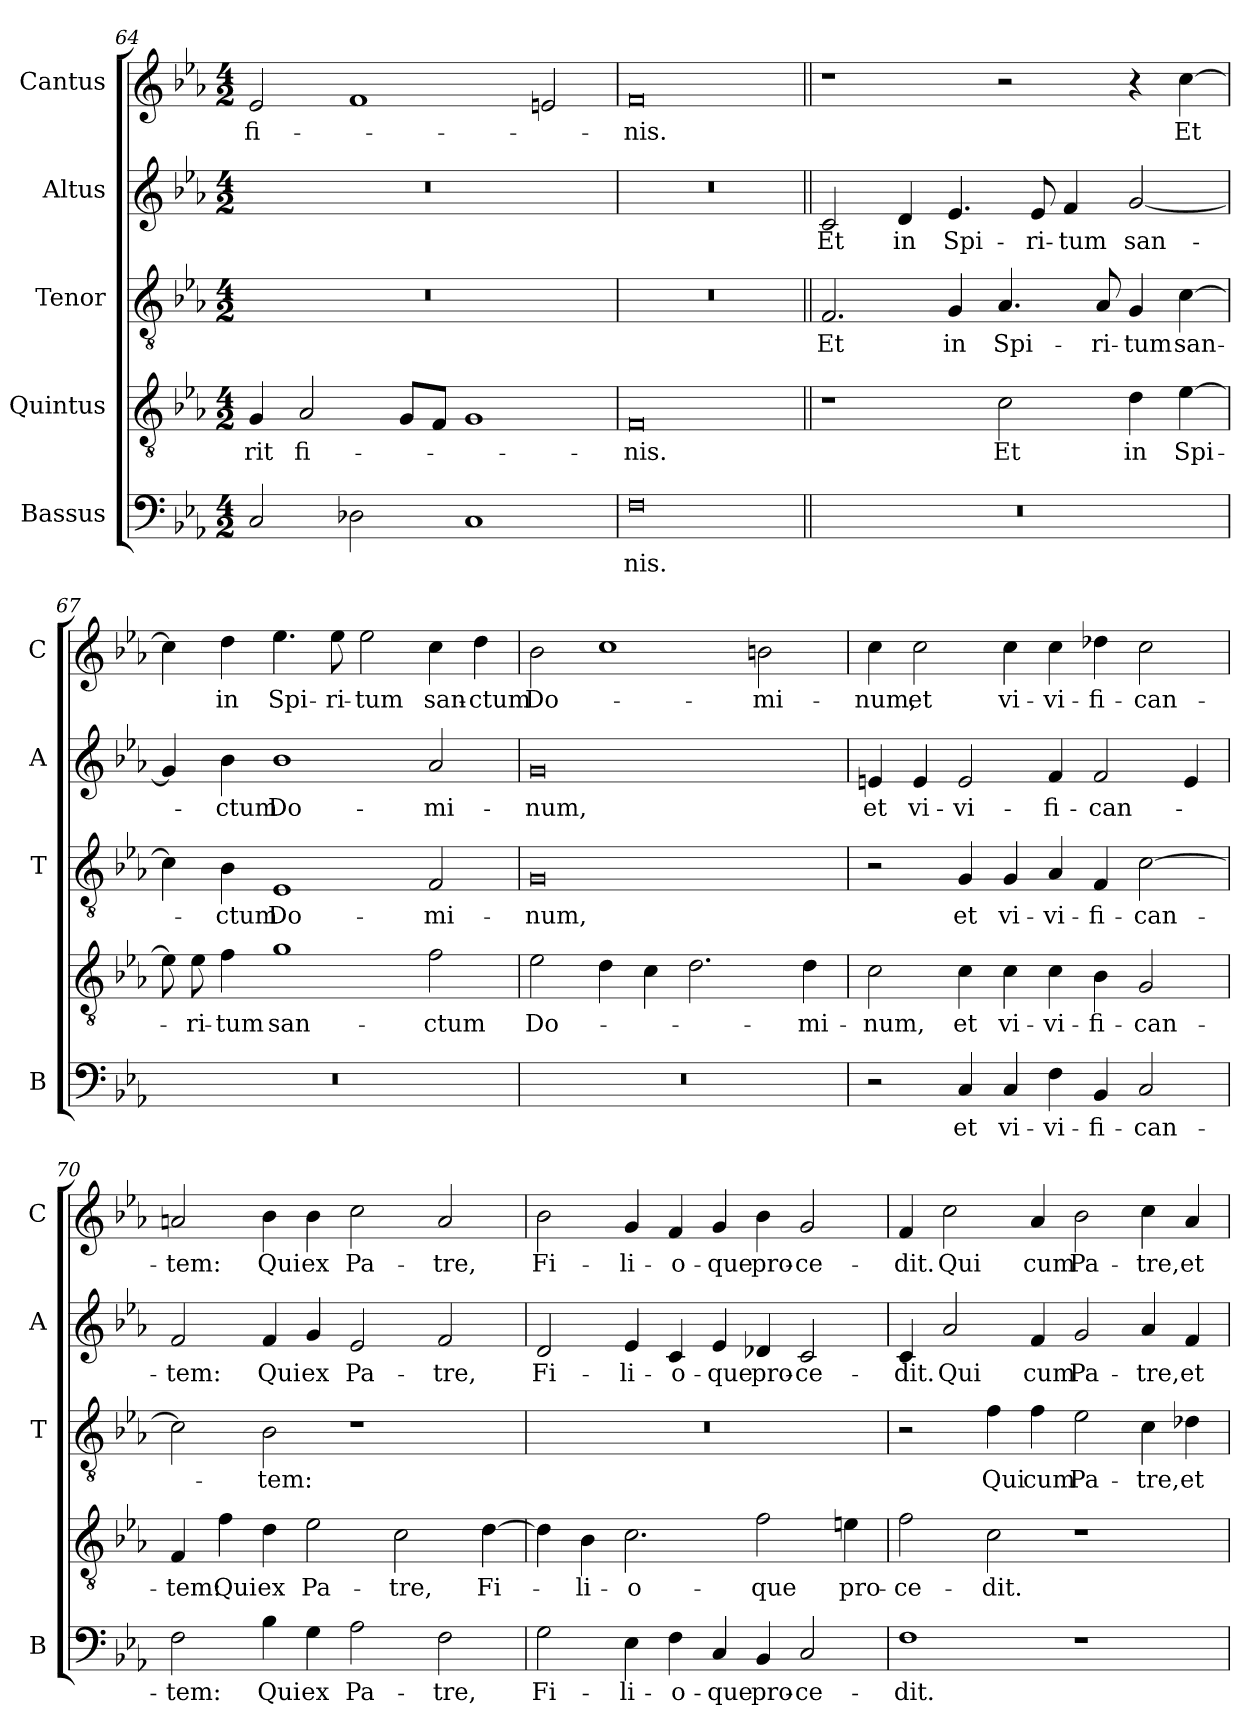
**kern	**text	**kern	**text	**kern	**text	**kern	**text	**kern	**text
*part5	*part5	*part4	*part4	*part3	*part3	*part2	*part2	*part1	*part1
*staff5	*staff5	*staff4	*staff4	*staff3	*staff3	*staff2	*staff2	*staff1	*staff1
*I"Bassus	*	*I"Quintus	*	*I"Tenor	*	*I"Altus	*	*I"Cantus	*
*I'B	*	*	*	*I'T	*	*I'A	*	*I'C	*
*clefF4	*	*clefGv2	*	*clefGv2	*	*clefG2	*	*clefG2	*
*k[b-e-a-]	*	*k[b-e-a-]	*	*k[b-e-a-]	*	*k[b-e-a-]	*	*k[b-e-a-]	*
*E-:	*	*E-:	*	*E-:	*	*E-:	*	*E-:	*
*M4/2	*	*M4/2	*	*M4/2	*	*M4/2	*	*M4/2	*
=64	=64	=64	=64	=64	=64	=64	=64	=64	=64
!	!	!	!LO:LY:b	!	!	!	!	!	!LO:LY:b
2C/	.	4G/	-rit	0r	.	0r	.	2e-/	fi-
!	!	!	!LO:LY:b	!	!	!	!	!	!
.	.	2A-/	fi-	.	.	.	.	.	.
2D-X\	.	.	.	.	.	.	.	1f	.
.	.	8G/L	.	.	.	.	.	.	.
.	.	8F/J	.	.	.	.	.	.	.
1C	.	1G	.	.	.	.	.	.	.
.	.	.	.	.	.	.	.	2en/	.
=65	=65	=65	=65	=65	=65	=65	=65	=65	=65
!	!LO:LY:b	!	!LO:LY:b	!	!	!	!	!	!LO:LY:b
0F	-nis.	0F	-nis.	0r	.	0r	.	0f	-nis.
!!LO:LB:g=z
=66||	=66||	=66||	=66||	=66||	=66||	=66||	=66||	=66||	=66||
!	!	!	!	!	!LO:LY:b	!	!LO:LY:b	!	!
0r	.	1r	.	2.F/	Et	2c/	Et	1r	.
!	!	!	!	!	!	!	!LO:LY:b	!	!
.	.	.	.	.	.	4d/	in	.	.
!	!	!	!	!	!LO:LY:b	!	!LO:LY:b	!	!
.	.	.	.	4G/	in	4.e-/	Spi-	.	.
!	!	!	!LO:LY:b	!	!LO:LY:b	!	!	!	!
.	.	2c\	Et	4.A-/	Spi-	.	.	2r	.
!	!	!	!	!	!	!	!LO:LY:b	!	!
.	.	.	.	.	.	8e-/	-ri-	.	.
!	!	!	!	!	!	!	!LO:LY:b	!	!
.	.	.	.	.	.	4f/	-tum	.	.
!	!	!	!	!	!LO:LY:b	!	!	!	!
.	.	.	.	8A-/	-ri-	.	.	.	.
!	!	!	!LO:LY:b	!	!LO:LY:b	!	!LO:LY:b	!	!
.	.	4d\	in	4G/	-tum	[2g/	san-	4r	.
!	!	!	!LO:LY:b	!	!LO:LY:b	!	!	!	!LO:LY:b
.	.	[4e-\	Spi-	[4c\	san-	.	.	[4cc\	Et
=67	=67	=67	=67	=67	=67	=67	=67	=67	=67
0r	.	8e-\]	.	4c\]	.	4g/]	.	4cc\]	.
!	!	!	!LO:LY:b	!	!	!	!	!	!
.	.	8e-\	-ri-	.	.	.	.	.	.
!	!	!	!LO:LY:b	!	!LO:LY:b	!	!LO:LY:b	!	!LO:LY:b
.	.	4f\	-tum	4B-\	-ctum	4b-\	-ctum	4dd\	in
!	!	!	!LO:LY:b	!	!LO:LY:b	!	!LO:LY:b	!	!LO:LY:b
.	.	1g	san-	1E-	Do-	1b-	Do-	4.ee-\	Spi-
!	!	!	!	!	!	!	!	!	!LO:LY:b
.	.	.	.	.	.	.	.	8ee-\	-ri-
!	!	!	!	!	!	!	!	!	!LO:LY:b
.	.	.	.	.	.	.	.	2ee-\	-tum
!	!	!	!LO:LY:b	!	!LO:LY:b	!	!LO:LY:b	!	!LO:LY:b
.	.	2f\	-ctum	2F/	-mi-	2a-/	-mi-	4cc\	san-
!	!	!	!	!	!	!	!	!	!LO:LY:b
.	.	.	.	.	.	.	.	4dd\	-ctum
=68	=68	=68	=68	=68	=68	=68	=68	=68	=68
!	!	!	!LO:LY:b	!	!LO:LY:b	!	!LO:LY:b	!	!LO:LY:b
0r	.	2e-\	Do-	0G	-num,	0g	-num,	2b-\	Do-
.	.	4d\	.	.	.	.	.	1cc	.
.	.	4c\	.	.	.	.	.	.	.
.	.	2.d\	.	.	.	.	.	.	.
!	!	!	!	!	!	!	!	!	!LO:LY:b
.	.	.	.	.	.	.	.	2bn\	-mi-
!	!	!	!LO:LY:b	!	!	!	!	!	!
.	.	4d\	-mi-	.	.	.	.	.	.
=69	=69	=69	=69	=69	=69	=69	=69	=69	=69
!	!	!	!LO:LY:b	!	!	!	!LO:LY:b	!	!LO:LY:b
2r	.	2c\	-num,	2r	.	4en/	et	4cc\	-num,
!	!	!	!	!	!	!	!LO:LY:b	!	!LO:LY:b
.	.	.	.	.	.	4e/	vi-	2cc\	et
!	!LO:LY:b	!	!LO:LY:b	!	!LO:LY:b	!	!LO:LY:b	!	!
4C/	et	4c\	et	4G/	et	2e/	-vi-	.	.
!	!LO:LY:b	!	!LO:LY:b	!	!LO:LY:b	!	!	!	!LO:LY:b
4C/	vi-	4c\	vi-	4G/	vi-	.	.	4cc\	vi-
!	!LO:LY:b	!	!LO:LY:b	!	!LO:LY:b	!	!LO:LY:b	!	!LO:LY:b
4F\	-vi-	4c\	-vi-	4A-/	-vi-	4f/	-fi-	4cc\	-vi-
!	!LO:LY:b	!	!LO:LY:b	!	!LO:LY:b	!	!LO:LY:b	!	!LO:LY:b
4BB-/	-fi-	4B-\	-fi-	4F/	-fi-	2f/	-can-	4dd-X\	-fi-
!	!LO:LY:b	!	!LO:LY:b	!	!LO:LY:b	!	!	!	!LO:LY:b
2C/	-can-	2G/	-can-	[2c\	-can-	.	.	2cc\	-can-
.	.	.	.	.	.	4e/	.	.	.
!!LO:PB:g=z
=70	=70	=70	=70	=70	=70	=70	=70	=70	=70
!	!LO:LY:b	!	!LO:LY:b	!	!	!	!LO:LY:b	!	!LO:LY:b
2F\	-tem:	4F/	-tem:	2c\]	.	2f/	-tem:	2an/	-tem:
!	!	!	!LO:LY:b	!	!	!	!	!	!
.	.	4f\	Qui	.	.	.	.	.	.
!	!LO:LY:b	!	!LO:LY:b	!	!LO:LY:b	!	!LO:LY:b	!	!LO:LY:b
4B-\	Qui	4d\	ex	2B-\	-tem:	4f/	Qui	4b-\	Qui
!	!LO:LY:b	!	!LO:LY:b	!	!	!	!LO:LY:b	!	!LO:LY:b
4G\	ex	2e-\	Pa-	.	.	4g/	ex	4b-\	ex
!	!LO:LY:b	!	!	!	!	!	!LO:LY:b	!	!LO:LY:b
2A-\	Pa-	.	.	1r	.	2e-/	Pa-	2cc\	Pa-
!	!	!	!LO:LY:b	!	!	!	!	!	!
.	.	2c\	-tre,	.	.	.	.	.	.
!	!LO:LY:b	!	!	!	!	!	!LO:LY:b	!	!LO:LY:b
2F\	-tre,	.	.	.	.	2f/	-tre,	2a/	-tre,
!	!	!	!LO:LY:b	!	!	!	!	!	!
.	.	[4d\	Fi-	.	.	.	.	.	.
=71	=71	=71	=71	=71	=71	=71	=71	=71	=71
!	!LO:LY:b	!	!	!	!	!	!LO:LY:b	!	!LO:LY:b
2G\	Fi-	4d\]	.	0r	.	2d/	Fi-	2b-\	Fi-
!	!	!	!LO:LY:b	!	!	!	!	!	!
.	.	4B-\	-li-	.	.	.	.	.	.
!	!LO:LY:b	!	!LO:LY:b	!	!	!	!LO:LY:b	!	!LO:LY:b
4E-\	-li-	2.c\	-o-	.	.	4e-/	-li-	4g/	-li-
!	!LO:LY:b	!	!	!	!	!	!LO:LY:b	!	!LO:LY:b
4F\	-o-	.	.	.	.	4c/	-o-	4f/	-o-
!	!LO:LY:b	!	!	!	!	!	!LO:LY:b	!	!LO:LY:b
4C/	-que	.	.	.	.	4e-/	-que	4g/	-que
!	!LO:LY:b	!	!LO:LY:b	!	!	!	!LO:LY:b	!	!LO:LY:b
4BB-/	pro-	2f\	-que	.	.	4d-X/	pro-	4b-\	pro-
!	!LO:LY:b	!	!	!	!	!	!LO:LY:b	!	!LO:LY:b
2C/	-ce-	.	.	.	.	2c/	-ce-	2g/	-ce-
!	!	!	!LO:LY:b	!	!	!	!	!	!
.	.	4en\	pro-	.	.	.	.	.	.
=72	=72	=72	=72	=72	=72	=72	=72	=72	=72
!	!LO:LY:b	!	!LO:LY:b	!	!	!	!LO:LY:b	!	!LO:LY:b
1F	-dit.	2f\	-ce-	2r	.	4c/	-dit.	4f/	-dit.
!	!	!	!	!	!	!	!LO:LY:b	!	!LO:LY:b
.	.	.	.	.	.	2a-/	Qui	2cc\	Qui
!	!	!	!LO:LY:b	!	!LO:LY:b	!	!	!	!
.	.	2c\	-dit.	4f\	Qui	.	.	.	.
!	!	!	!	!	!LO:LY:b	!	!LO:LY:b	!	!LO:LY:b
.	.	.	.	4f\	cum	4f/	cum	4a-/	cum
!	!	!	!	!	!LO:LY:b	!	!LO:LY:b	!	!LO:LY:b
1r	.	1r	.	2e-\	Pa-	2g/	Pa-	2b-\	Pa-
!	!	!	!	!	!LO:LY:b	!	!LO:LY:b	!	!LO:LY:b
.	.	.	.	4c\	-tre,	4a-/	-tre,	4cc\	-tre,
!	!	!	!	!	!LO:LY:b	!	!LO:LY:b	!	!LO:LY:b
.	.	.	.	4d-X\	et	4f/	et	4a-/	et
=	=	=	=	=	=	=	=	=	=
*-	*-	*-	*-	*-	*-	*-	*-	*-	*-
